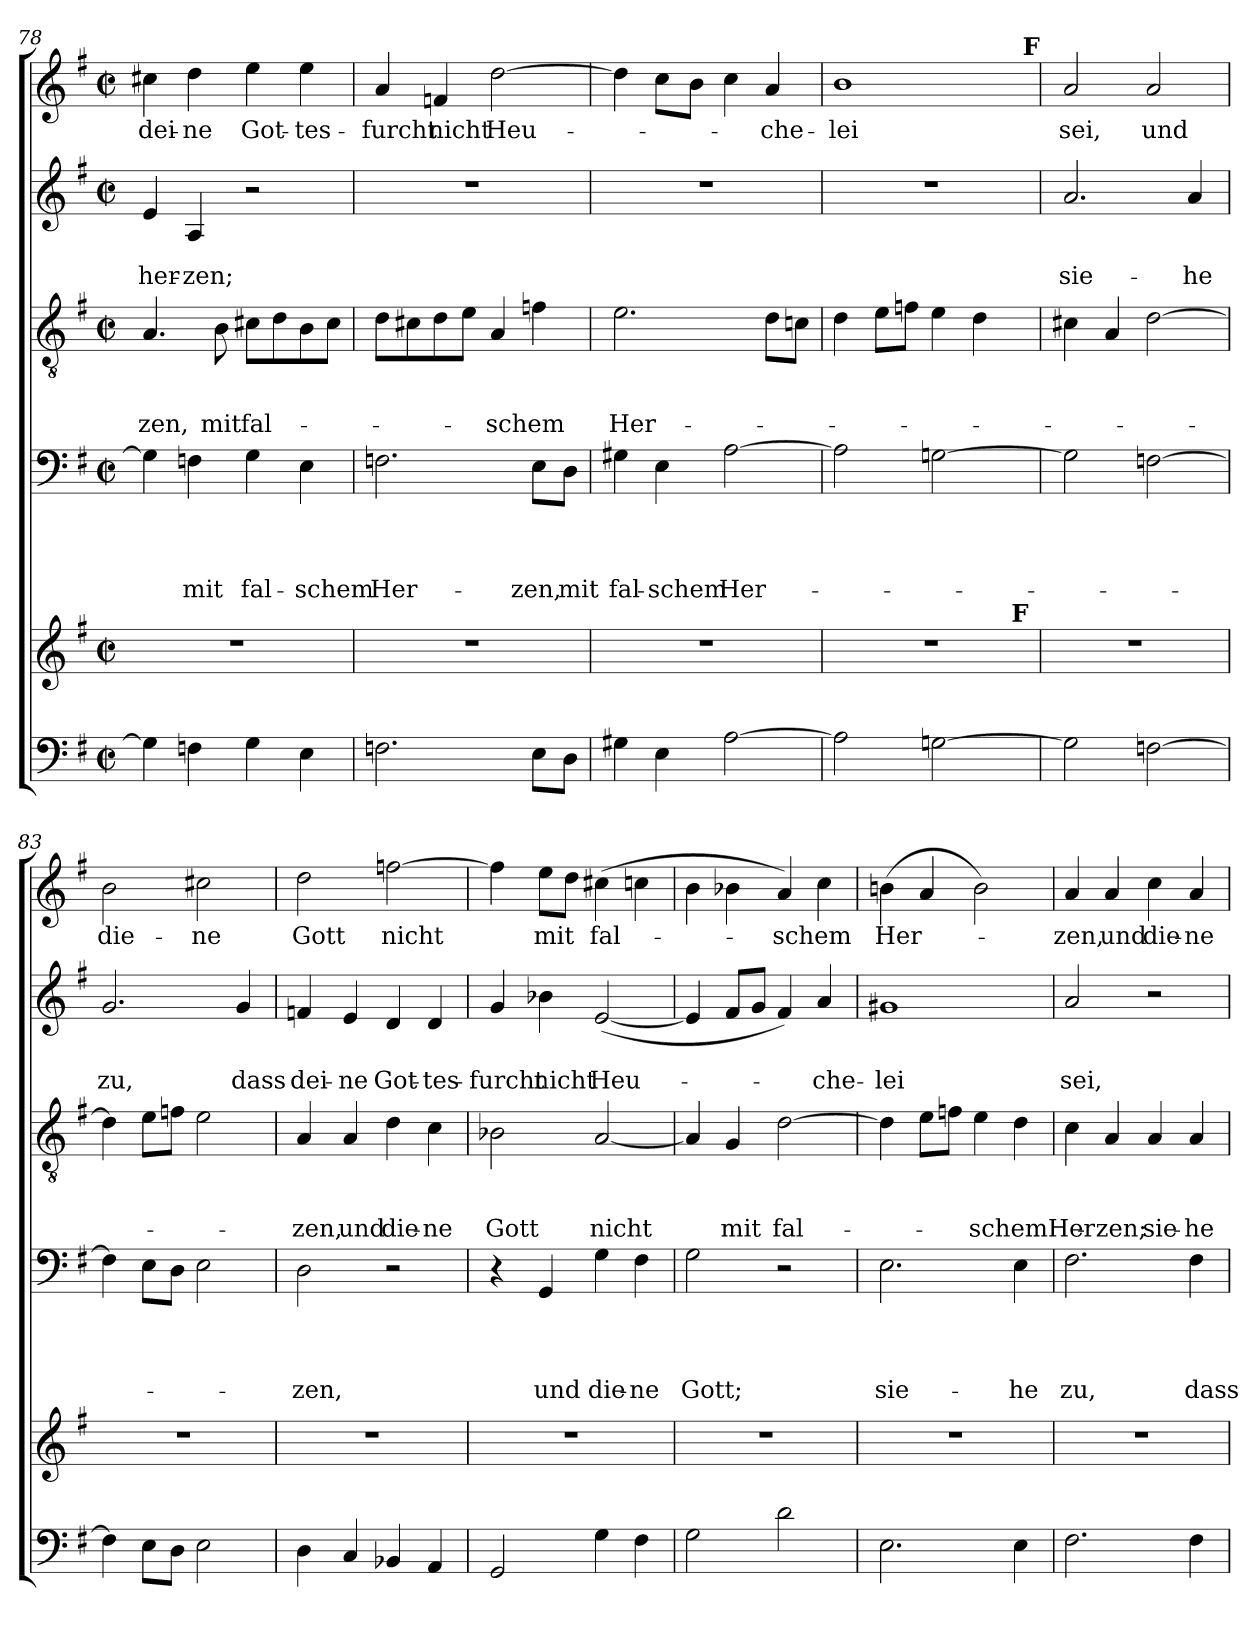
**kern	**kern	**kern	**text	**text	**text	**text	**kern	**text	**text	**text	**kern	**text	**text	**kern	**text
*part5	*part5	*part4	*part4	*part4	*part4	*part4	*part3	*part3	*part3	*part3	*part2	*part2	*part2	*part1	*part1
*staff6	*staff5	*staff4	*staff4	*staff4	*staff4	*staff4	*staff3	*staff3	*staff3	*staff3	*staff2	*staff2	*staff2	*staff1	*staff1
!!LO:LB:g=z
*clefF4	*clefG2	*clefF4	*	*	*	*	*clefGv2	*	*	*	*clefG2	*	*	*clefG2	*
*k[f#]	*k[f#]	*k[f#]	*	*	*	*	*k[f#]	*	*	*	*k[f#]	*	*	*k[f#]	*
*G:	*G:	*G:	*	*	*	*	*G:	*	*	*	*G:	*	*	*G:	*
*M2/2	*M2/2	*M2/2	*	*	*	*	*M2/2	*	*	*	*M2/2	*	*	*M2/2	*
*met(c|)	*met(c|)	*met(c|)	*	*	*	*	*met(c|)	*	*	*	*met(c|)	*	*	*met(c|)	*
=78	=78	=78	=78	=78	=78	=78	=78	=78	=78	=78	=78	=78	=78	=78	=78
!	!	!	!	!	!	!	!	!	!	!LO:LY:b	!	!	!LO:LY:b	!	!LO:LY:b
4G\]	1r	4G\]	.	.	.	.	4.A/	.	.	-zen,	4e/	.	her-	4cc#X\	dei-
!	!	!	!	!	!	!LO:LY:b	!	!	!	!	!	!	!LO:LY:b	!	!LO:LY:b
4Fn\	.	4Fn\	.	.	.	mit	.	.	.	.	4A/	.	-zen;	4dd\	-ne
!	!	!	!	!	!	!	!	!	!	!LO:LY:b	!	!	!	!	!
.	.	.	.	.	.	.	8B\	.	.	mit	.	.	.	.	.
!	!	!	!	!	!	!LO:LY:b	!	!	!	!LO:LY:b	!	!	!	!	!LO:LY:b
4G\	.	4G\	.	.	.	fal-	8c#X\L	.	.	fal-	2r	.	.	4ee\	Got-
.	.	.	.	.	.	.	8d\	.	.	.	.	.	.	.	.
!	!	!	!	!	!	!LO:LY:b	!	!	!	!	!	!	!	!	!LO:LY:b
4E\	.	4E\	.	.	.	-schem	8B\	.	.	.	.	.	.	4ee\	-tes-
.	.	.	.	.	.	.	8c#\J	.	.	.	.	.	.	.	.
=79	=79	=79	=79	=79	=79	=79	=79	=79	=79	=79	=79	=79	=79	=79	=79
!	!	!	!	!	!	!LO:LY:b	!	!	!	!	!	!	!	!	!LO:LY:b
2.Fn\	1r	2.Fn\	.	.	.	Her-	8d\L	.	.	.	1r	.	.	4a/	-furcht
.	.	.	.	.	.	.	8c#X\	.	.	.	.	.	.	.	.
!	!	!	!	!	!	!	!	!	!	!	!	!	!	!	!LO:LY:b
.	.	.	.	.	.	.	8d\	.	.	.	.	.	.	4fn/	nicht
.	.	.	.	.	.	.	8e\J	.	.	.	.	.	.	.	.
!	!	!	!	!	!	!	!	!	!	!LO:LY:b	!	!	!	!	!LO:LY:b
.	.	.	.	.	.	.	4A/	.	.	-schem	.	.	.	[>2dd\	Heu-
!	!	!	!	!	!	!LO:LY:b	!	!	!	!	!	!	!	!	!
8E\L	.	8E\L	.	.	.	-zen,	4fn\	.	.	.	.	.	.	.	.
!	!	!	!	!	!	!LO:LY:b	!	!	!	!	!	!	!	!	!
8D\J	.	8D\J	.	.	.	mit	.	.	.	.	.	.	.	.	.
=80	=80	=80	=80	=80	=80	=80	=80	=80	=80	=80	=80	=80	=80	=80	=80
!	!	!	!	!	!	!LO:LY:b	!	!	!	!LO:LY:b	!	!	!	!	!
4G#X\	1r	4G#X\	.	.	.	fal-	2.e\	.	.	Her-	1r	.	.	4dd\]	.
!	!	!	!	!	!	!LO:LY:b	!	!	!	!	!	!	!	!	!
4E\	.	4E\	.	.	.	-schem	.	.	.	.	.	.	.	8cc\L	.
.	.	.	.	.	.	.	.	.	.	.	.	.	.	8b\J	.
!	!	!	!	!	!	!LO:LY:b	!	!	!	!	!	!	!	!	!
[>2A\	.	[>2A\	.	.	.	Her-	.	.	.	.	.	.	.	4cc\	.
!	!	!	!	!	!	!	!	!	!	!	!	!	!	!	!LO:LY:b
.	.	.	.	.	.	.	8d\L	.	.	.	.	.	.	4a/	-che-
.	.	.	.	.	.	.	8cn\J	.	.	.	.	.	.	.	.
=81	=81	=81	=81	=81	=81	=81	=81	=81	=81	=81	=81	=81	=81	=81	=81
!	!	!	!	!	!	!	!	!	!	!	!	!	!	!	!LO:LY:b
*	*^	*	*	*	*	*	*	*	*	*	*	*	*	*^	*
2A\]	1r	2ryy	2A\]	.	.	.	.	4d\	.	.	.	1r	.	.	1b	2...ryy	-lei
.	.	.	.	.	.	.	.	8e\L	.	.	.	.	.	.	.	.	.
.	.	.	.	.	.	.	.	8fn\J	.	.	.	.	.	.	.	.	.
[>2Gn\	.	4ryy	[>2Gn\	.	.	.	.	4e\	.	.	.	.	.	.	.	.	.
.	.	8ryy	.	.	.	.	.	4d\	.	.	.	.	.	.	.	.	.
.	.	32ryy	.	.	.	.	.	.	.	.	.	.	.	.	.	.	.
!	!	!LO:TX:a:B:t=F	!	!	!	!	!	!	!	!	!	!	!	!	!	!	!
.	.	16.ryy	.	.	.	.	.	.	.	.	.	.	.	.	.	.	.
!	!	!	!	!	!	!	!	!	!	!	!	!	!	!	!	!LO:TX:a:B:t=F	!
.	.	.	.	.	.	.	.	.	.	.	.	.	.	.	.	16ryy	.
=82	=82	=82	=82	=82	=82	=82	=82	=82	=82	=82	=82	=82	=82	=82	=82	=82	=82
!	!	!	!	!	!	!	!	!	!	!	!	!	!	!LO:LY:b	!	!	!LO:LY:b
*	*v	*v	*	*	*	*	*	*	*	*	*	*	*	*	*v	*v	*
2G\]	1r	2G\]	.	.	.	.	4c#X\	.	.	.	2.a/	.	sie-	2a/	sei,
.	.	.	.	.	.	.	4A/	.	.	.	.	.	.	.	.
!	!	!	!	!	!	!	!	!	!	!	!	!	!	!	!LO:LY:b
[>2Fn\	.	[>2Fn\	.	.	.	.	[>2d\	.	.	.	.	.	.	2a/	und
!	!	!	!	!	!	!	!	!	!	!	!	!	!LO:LY:b	!	!
.	.	.	.	.	.	.	.	.	.	.	4a/	.	-he	.	.
=83	=83	=83	=83	=83	=83	=83	=83	=83	=83	=83	=83	=83	=83	=83	=83
!	!	!	!	!	!	!	!	!	!	!	!	!	!LO:LY:b	!	!LO:LY:b
4F\]	1r	4F\]	.	.	.	.	4d\]	.	.	.	2.g/	.	zu,	2b\	die-
8E\L	.	8E\L	.	.	.	.	8e\L	.	.	.	.	.	.	.	.
8D\J	.	8D\J	.	.	.	.	8fn\J	.	.	.	.	.	.	.	.
!	!	!	!	!	!	!	!	!	!	!	!	!	!	!	!LO:LY:b
2E\	.	2E\	.	.	.	.	2e\	.	.	.	.	.	.	2cc#X\	-ne
!	!	!	!	!	!	!	!	!	!	!	!	!	!LO:LY:b	!	!
.	.	.	.	.	.	.	.	.	.	.	4g/	.	dass	.	.
!!LO:PB:g=z
=84	=84	=84	=84	=84	=84	=84	=84	=84	=84	=84	=84	=84	=84	=84	=84
!	!	!	!	!	!	!LO:LY:b	!	!	!	!LO:LY:b	!	!	!LO:LY:b	!	!LO:LY:b
4D\	1r	2D\	.	.	.	-zen,	4A/	.	.	-zen,	4fn/	.	dei-	2dd\	Gott
!	!	!	!	!	!	!	!	!	!	!LO:LY:b	!	!	!LO:LY:b	!	!
4C/	.	.	.	.	.	.	4A/	.	.	und	4e/	.	-ne	.	.
!	!	!	!	!	!	!	!	!	!	!LO:LY:b	!	!	!LO:LY:b	!	!LO:LY:b
4BB-X/	.	2r	.	.	.	.	4d\	.	.	die-	4d/	.	Got-	[>2ffn\	nicht
!	!	!	!	!	!	!	!	!	!	!LO:LY:b	!	!	!LO:LY:b	!	!
4AA/	.	.	.	.	.	.	4c\	.	.	-ne	4d/	.	-tes-	.	.
=85	=85	=85	=85	=85	=85	=85	=85	=85	=85	=85	=85	=85	=85	=85	=85
!	!	!	!	!	!	!	!	!	!	!LO:LY:b	!	!	!LO:LY:b:rj	!	!
2GG/	1r	4r	.	.	.	.	2B-X\	.	.	Gott	4g/	.	-furcht	4ff\]	.
!	!	!	!	!	!	!LO:LY:b	!	!	!	!	!	!	!LO:LY:b	!	!LO:LY:b
.	.	4GG/	.	.	.	und	.	.	.	.	4b-X\	.	nicht	8ee\L	mit
.	.	.	.	.	.	.	.	.	.	.	.	.	.	8dd\J	.
!	!	!	!	!	!	!LO:LY:b	!	!	!	!LO:LY:b	!	!	!LO:LY:b	!	!LO:LY:b
4G\	.	4G\	.	.	.	die-	[<2A/	.	.	nicht	([<2e/	.	Heu-	(>4cc#X\	fal-
!	!	!	!	!	!	!LO:LY:b:rj	!	!	!	!	!	!	!	!	!
4F#\	.	4F#\	.	.	.	-ne	.	.	.	.	.	.	.	4ccn\	.
=86	=86	=86	=86	=86	=86	=86	=86	=86	=86	=86	=86	=86	=86	=86	=86
!	!	!	!	!	!	!LO:LY:b	!	!	!	!	!	!	!	!	!
2G\	1r	2G\	.	.	.	Gott;	4A/]	.	.	.	4e/]	.	.	4b\	.
!	!	!	!	!	!	!	!	!	!	!LO:LY:b	!	!	!	!	!
.	.	.	.	.	.	.	4G/	.	.	mit	8f#/L	.	.	4b-X\	.
.	.	.	.	.	.	.	.	.	.	.	8g/J	.	.	.	.
!	!	!	!	!	!	!	!	!	!	!LO:LY:b	!	!	!	!	!LO:LY:b
2d\	.	2r	.	.	.	.	[>2d\	.	.	fal-	4f#/)	.	.	4a/)	-schem
!	!	!	!	!	!	!	!	!	!	!	!	!	!LO:LY:b	!	!
.	.	.	.	.	.	.	.	.	.	.	4a/	.	-che-	4cc\	.
=87	=87	=87	=87	=87	=87	=87	=87	=87	=87	=87	=87	=87	=87	=87	=87
!	!	!	!	!	!	!LO:LY:b	!	!	!	!	!	!	!LO:LY:b	!	!LO:LY:b
2.E\	1r	2.E\	.	.	.	sie-	4d\]	.	.	.	1g#X	.	-lei	(>4bn\	Her-
.	.	.	.	.	.	.	8e\L	.	.	.	.	.	.	4a/	.
.	.	.	.	.	.	.	8f\J	.	.	.	.	.	.	.	.
!	!	!	!	!	!	!	!	!	!	!LO:LY:b	!	!	!	!	!
.	.	.	.	.	.	.	4e\	.	.	-schemHer-	.	.	.	2b\)	.
!	!	!	!	!	!	!LO:LY:b	!	!	!	!	!	!	!	!	!
4E\	.	4E\	.	.	.	-he	4d\	.	.	.	.	.	.	.	.
=88	=88	=88	=88	=88	=88	=88	=88	=88	=88	=88	=88	=88	=88	=88	=88
!	!	!	!	!	!	!LO:LY:b	!	!	!	!	!	!	!LO:LY:b	!	!LO:LY:b
2.F#\	1r	2.F#\	.	.	.	zu,	4c\	.	.	.	2a/	.	sei,	4a/	-zen,
!	!	!	!	!	!	!	!	!	!	!LO:LY:b	!	!	!	!	!LO:LY:b
.	.	.	.	.	.	.	4A/	.	.	-zen;	.	.	.	4a/	und
!	!	!	!	!	!	!	!	!	!	!LO:LY:b	!	!	!	!	!LO:LY:b
.	.	.	.	.	.	.	4A/	.	.	sie-	2r	.	.	4cc\	die-
!	!	!	!	!	!	!LO:LY:b	!	!	!	!LO:LY:b:rj	!	!	!	!	!LO:LY:b:rj
4F#\	.	4F#\	.	.	.	dass	4A/	.	.	-he	.	.	.	4a/	-ne
=	=	=	=	=	=	=	=	=	=	=	=	=	=	=	=
*-	*-	*-	*-	*-	*-	*-	*-	*-	*-	*-	*-	*-	*-	*-	*-
